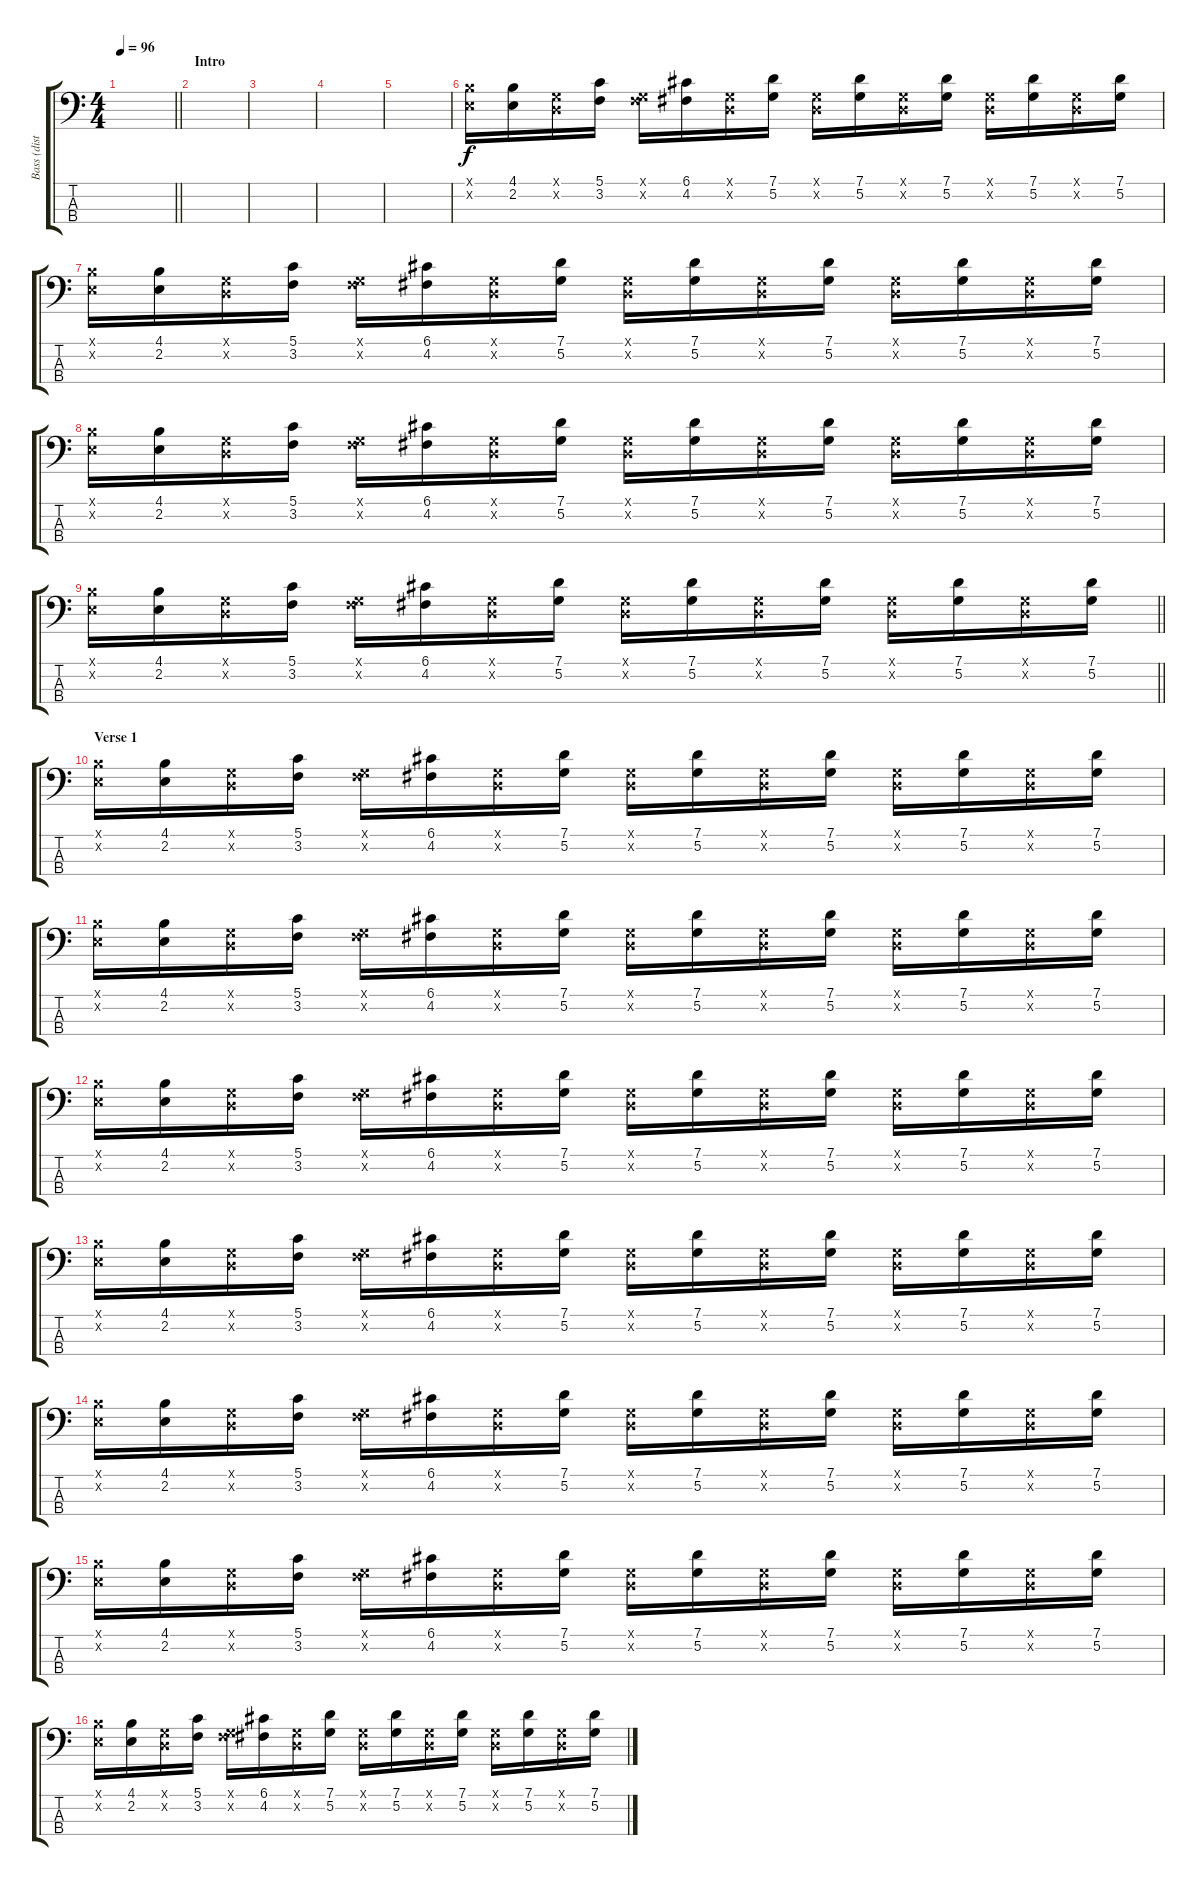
\track ("Bass (dist.) - Right" "Bass (dist") {instrument overdrivenguitar}
\staff {score tabs}
\tuning (G2 D2 A1 E1) {hide}
\ts (4 4)
\tempo 96
\clef f4
\barLineRight lightlight
\ks c
|
\section ("" "Intro")
|
|
|
|
(4.1{x} 2.2{x}).16 (4.1 2.2).16 (0.1{x} 0.2{x}).16 (5.1 3.2).16 (0.1{x} 3.2{x}).16 (6.1 4.2).16 (0.1{x} 0.2{x}).16 (7.1 5.2).16 (0.1{x} 0.2{x}).16 (7.1 5.2).16 (0.1{x} 0.2{x}).16 (7.1 5.2).16 (0.1{x} 0.2{x}).16 (7.1 5.2).16 (0.1{x} 0.2{x}).16 (7.1 5.2).16 |
(4.1{x} 2.2{x}).16 (4.1 2.2).16 (0.1{x} 0.2{x}).16 (5.1 3.2).16 (0.1{x} 3.2{x}).16 (6.1 4.2).16 (0.1{x} 0.2{x}).16 (7.1 5.2).16 (0.1{x} 0.2{x}).16 (7.1 5.2).16 (0.1{x} 0.2{x}).16 (7.1 5.2).16 (0.1{x} 0.2{x}).16 (7.1 5.2).16 (0.1{x} 0.2{x}).16 (7.1 5.2).16 |
(4.1{x} 2.2{x}).16 (4.1 2.2).16 (0.1{x} 0.2{x}).16 (5.1 3.2).16 (0.1{x} 3.2{x}).16 (6.1 4.2).16 (0.1{x} 0.2{x}).16 (7.1 5.2).16 (0.1{x} 0.2{x}).16 (7.1 5.2).16 (0.1{x} 0.2{x}).16 (7.1 5.2).16 (0.1{x} 0.2{x}).16 (7.1 5.2).16 (0.1{x} 0.2{x}).16 (7.1 5.2).16 |
\barLineRight lightlight
(4.1{x} 2.2{x}).16 (4.1 2.2).16 (0.1{x} 0.2{x}).16 (5.1 3.2).16 (0.1{x} 3.2{x}).16 (6.1 4.2).16 (0.1{x} 0.2{x}).16 (7.1 5.2).16 (0.1{x} 0.2{x}).16 (7.1 5.2).16 (0.1{x} 0.2{x}).16 (7.1 5.2).16 (0.1{x} 0.2{x}).16 (7.1 5.2).16 (0.1{x} 0.2{x}).16 (7.1 5.2).16 |
\section ("" "Verse 1")
(4.1{x} 2.2{x}).16 (4.1 2.2).16 (0.1{x} 0.2{x}).16 (5.1 3.2).16 (0.1{x} 3.2{x}).16 (6.1 4.2).16 (0.1{x} 0.2{x}).16 (7.1 5.2).16 (0.1{x} 0.2{x}).16 (7.1 5.2).16 (0.1{x} 0.2{x}).16 (7.1 5.2).16 (0.1{x} 0.2{x}).16 (7.1 5.2).16 (0.1{x} 0.2{x}).16 (7.1 5.2).16 |
(4.1{x} 2.2{x}).16 (4.1 2.2).16 (0.1{x} 0.2{x}).16 (5.1 3.2).16 (0.1{x} 3.2{x}).16 (6.1 4.2).16 (0.1{x} 0.2{x}).16 (7.1 5.2).16 (0.1{x} 0.2{x}).16 (7.1 5.2).16 (0.1{x} 0.2{x}).16 (7.1 5.2).16 (0.1{x} 0.2{x}).16 (7.1 5.2).16 (0.1{x} 0.2{x}).16 (7.1 5.2).16 |
(4.1{x} 2.2{x}).16 (4.1 2.2).16 (0.1{x} 0.2{x}).16 (5.1 3.2).16 (0.1{x} 3.2{x}).16 (6.1 4.2).16 (0.1{x} 0.2{x}).16 (7.1 5.2).16 (0.1{x} 0.2{x}).16 (7.1 5.2).16 (0.1{x} 0.2{x}).16 (7.1 5.2).16 (0.1{x} 0.2{x}).16 (7.1 5.2).16 (0.1{x} 0.2{x}).16 (7.1 5.2).16 |
(4.1{x} 2.2{x}).16 (4.1 2.2).16 (0.1{x} 0.2{x}).16 (5.1 3.2).16 (0.1{x} 3.2{x}).16 (6.1 4.2).16 (0.1{x} 0.2{x}).16 (7.1 5.2).16 (0.1{x} 0.2{x}).16 (7.1 5.2).16 (0.1{x} 0.2{x}).16 (7.1 5.2).16 (0.1{x} 0.2{x}).16 (7.1 5.2).16 (0.1{x} 0.2{x}).16 (7.1 5.2).16 |
(4.1{x} 2.2{x}).16 (4.1 2.2).16 (0.1{x} 0.2{x}).16 (5.1 3.2).16 (0.1{x} 3.2{x}).16 (6.1 4.2).16 (0.1{x} 0.2{x}).16 (7.1 5.2).16 (0.1{x} 0.2{x}).16 (7.1 5.2).16 (0.1{x} 0.2{x}).16 (7.1 5.2).16 (0.1{x} 0.2{x}).16 (7.1 5.2).16 (0.1{x} 0.2{x}).16 (7.1 5.2).16 |
(4.1{x} 2.2{x}).16 (4.1 2.2).16 (0.1{x} 0.2{x}).16 (5.1 3.2).16 (0.1{x} 3.2{x}).16 (6.1 4.2).16 (0.1{x} 0.2{x}).16 (7.1 5.2).16 (0.1{x} 0.2{x}).16 (7.1 5.2).16 (0.1{x} 0.2{x}).16 (7.1 5.2).16 (0.1{x} 0.2{x}).16 (7.1 5.2).16 (0.1{x} 0.2{x}).16 (7.1 5.2).16 |
(4.1{x} 2.2{x}).16 (4.1 2.2).16 (0.1{x} 0.2{x}).16 (5.1 3.2).16 (0.1{x} 3.2{x}).16 (6.1 4.2).16 (0.1{x} 0.2{x}).16 (7.1 5.2).16 (0.1{x} 0.2{x}).16 (7.1 5.2).16 (0.1{x} 0.2{x}).16 (7.1 5.2).16 (0.1{x} 0.2{x}).16 (7.1 5.2).16 (0.1{x} 0.2{x}).16 (7.1 5.2).16
